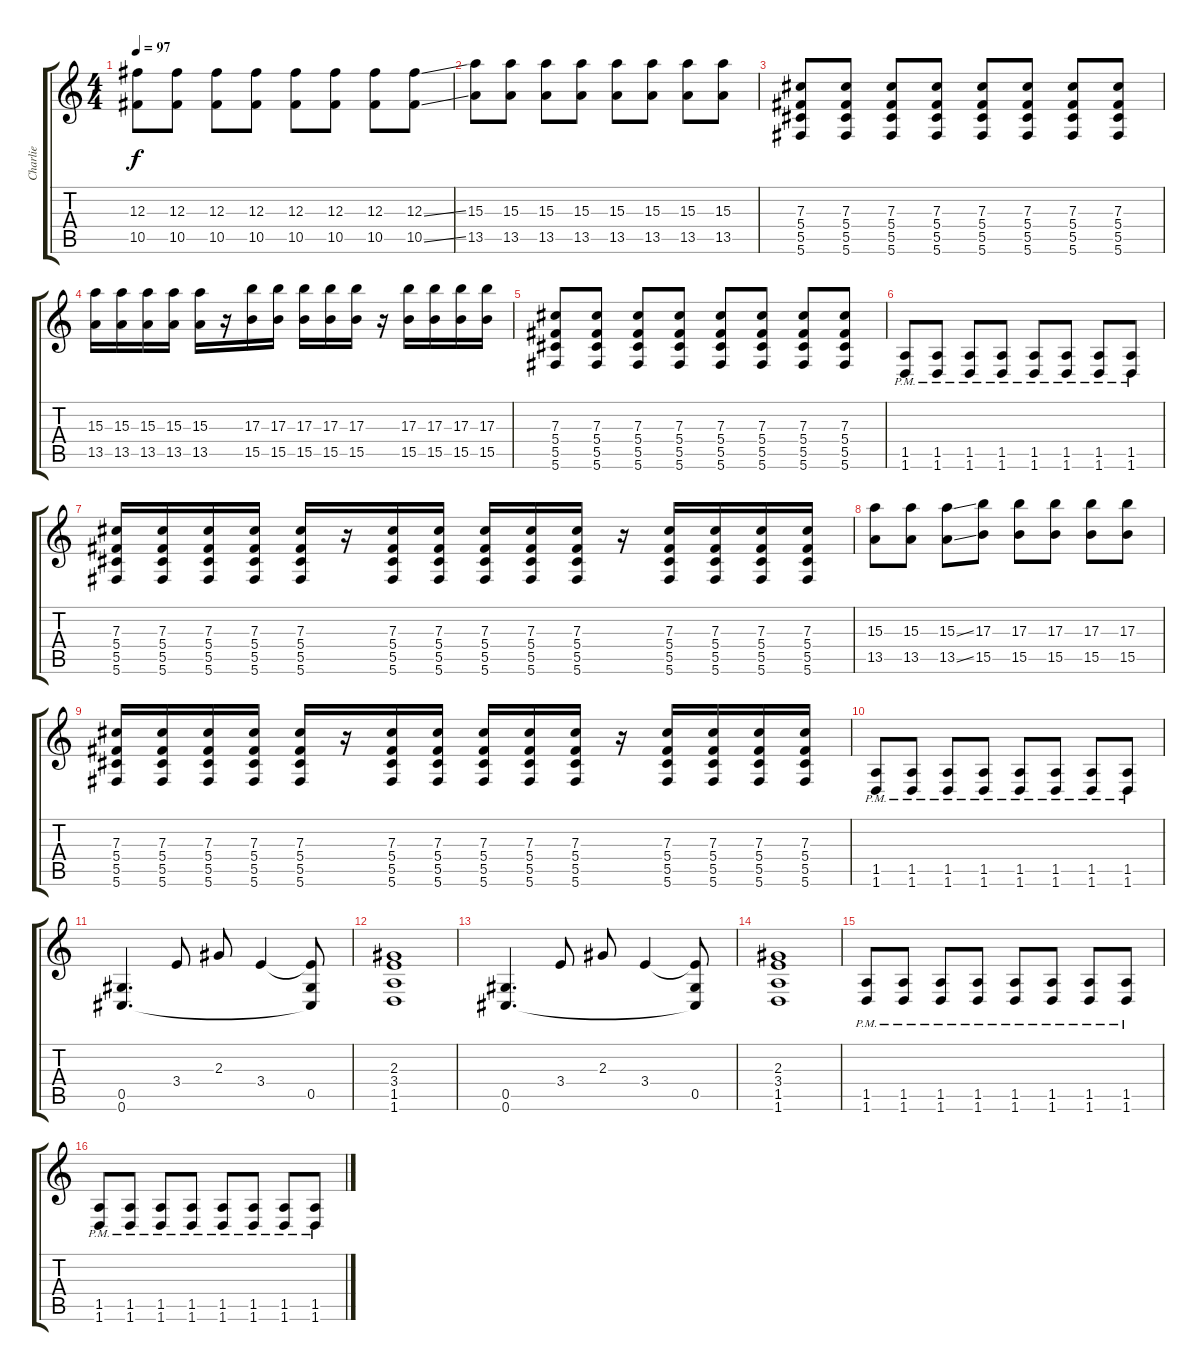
\track ("Charlie" "Charlie") {instrument distortionguitar}
\staff {score tabs}
\tuning (Eb4 Bb3 Gb3 Db3 Ab2 Db2) {hide}
\ts (4 4)
\tempo 97
\clef g2
\ks c
(12.3 10.5).8{dy f} (12.3 10.5).8 (12.3 10.5).8 (12.3 10.5).8 (12.3 10.5).8 (12.3 10.5).8 (12.3 10.5).8 (12.3{ss} 10.5{ss}).8 |
(15.3 13.5).8 (15.3 13.5).8 (15.3 13.5).8 (15.3 13.5).8 (15.3 13.5).8 (15.3 13.5).8 (15.3 13.5).8 (15.3 13.5).8 |
(7.3 5.4 5.5 5.6).8 (7.3 5.4 5.5 5.6).8 (7.3 5.4 5.5 5.6).8 (7.3 5.4 5.5 5.6).8 (7.3 5.4 5.5 5.6).8 (7.3 5.4 5.5 5.6).8 (7.3 5.4 5.5 5.6).8 (7.3 5.4 5.5 5.6).8 |
(15.3 13.5).16 (15.3 13.5).16 (15.3 13.5).16 (15.3 13.5).16 (15.3 13.5).16 r.16 (17.3 15.5).16 (17.3 15.5).16 (17.3 15.5).16 (17.3 15.5).16 (17.3 15.5).16 r.16 (17.3 15.5).16 (17.3 15.5).16 (17.3 15.5).16 (17.3 15.5).16 |
(7.3 5.4 5.5 5.6).8 (7.3 5.4 5.5 5.6).8 (7.3 5.4 5.5 5.6).8 (7.3 5.4 5.5 5.6).8 (7.3 5.4 5.5 5.6).8 (7.3 5.4 5.5 5.6).8 (7.3 5.4 5.5 5.6).8 (7.3 5.4 5.5 5.6).8 |
(1.5{pm} 1.6{pm}).8 (1.5{pm} 1.6{pm}).8 (1.5{pm} 1.6{pm}).8 (1.5{pm} 1.6{pm}).8 (1.5{pm} 1.6{pm}).8 (1.5{pm} 1.6{pm}).8 (1.5{pm} 1.6{pm}).8 (1.5{pm} 1.6{pm}).8 |
(7.3 5.4 5.5 5.6).16 (7.3 5.4 5.5 5.6).16 (7.3 5.4 5.5 5.6).16 (7.3 5.4 5.5 5.6).16 (7.3 5.4 5.5 5.6).16 r.16 (7.3 5.4 5.5 5.6).16 (7.3 5.4 5.5 5.6).16 (7.3 5.4 5.5 5.6).16 (7.3 5.4 5.5 5.6).16 (7.3 5.4 5.5 5.6).16 r.16 (7.3 5.4 5.5 5.6).16 (7.3 5.4 5.5 5.6).16 (7.3 5.4 5.5 5.6).16 (7.3 5.4 5.5 5.6).16 |
(15.3 13.5).8 (15.3 13.5).8 (15.3{ss} 13.5{ss}).8 (17.3 15.5).8 (17.3 15.5).8 (17.3 15.5).8 (17.3 15.5).8 (17.3 15.5).8 |
(7.3 5.4 5.5 5.6).16 (7.3 5.4 5.5 5.6).16 (7.3 5.4 5.5 5.6).16 (7.3 5.4 5.5 5.6).16 (7.3 5.4 5.5 5.6).16 r.16 (7.3 5.4 5.5 5.6).16 (7.3 5.4 5.5 5.6).16 (7.3 5.4 5.5 5.6).16 (7.3 5.4 5.5 5.6).16 (7.3 5.4 5.5 5.6).16 r.16 (7.3 5.4 5.5 5.6).16 (7.3 5.4 5.5 5.6).16 (7.3 5.4 5.5 5.6).16 (7.3 5.4 5.5 5.6).16 |
(1.5{pm} 1.6{pm}).8 (1.5{pm} 1.6{pm}).8 (1.5{pm} 1.6{pm}).8 (1.5{pm} 1.6{pm}).8 (1.5{pm} 1.6{pm}).8 (1.5{pm} 1.6{pm}).8 (1.5{pm} 1.6{pm}).8 (1.5{pm} 1.6{pm}).8 |
(0.5 0.6).4{d} 3.4.8 2.3.8 3.4.4 (3.4{t} 0.5 0.6{t}).8 |
(2.3 3.4 1.5 1.6).1 |
(0.5 0.6).4{d} 3.4.8 2.3.8 3.4.4 (3.4{t} 0.5 0.6{t}).8 |
(2.3 3.4 1.5 1.6).1 |
(1.5{pm} 1.6{pm}).8 (1.5{pm} 1.6{pm}).8 (1.5{pm} 1.6{pm}).8 (1.5{pm} 1.6{pm}).8 (1.5{pm} 1.6{pm}).8 (1.5{pm} 1.6{pm}).8 (1.5{pm} 1.6{pm}).8 (1.5{pm} 1.6{pm}).8 |
(1.5{pm} 1.6{pm}).8 (1.5{pm} 1.6{pm}).8 (1.5{pm} 1.6{pm}).8 (1.5{pm} 1.6{pm}).8 (1.5{pm} 1.6{pm}).8 (1.5{pm} 1.6{pm}).8 (1.5{pm} 1.6{pm}).8 (1.5{pm} 1.6{pm}).8
